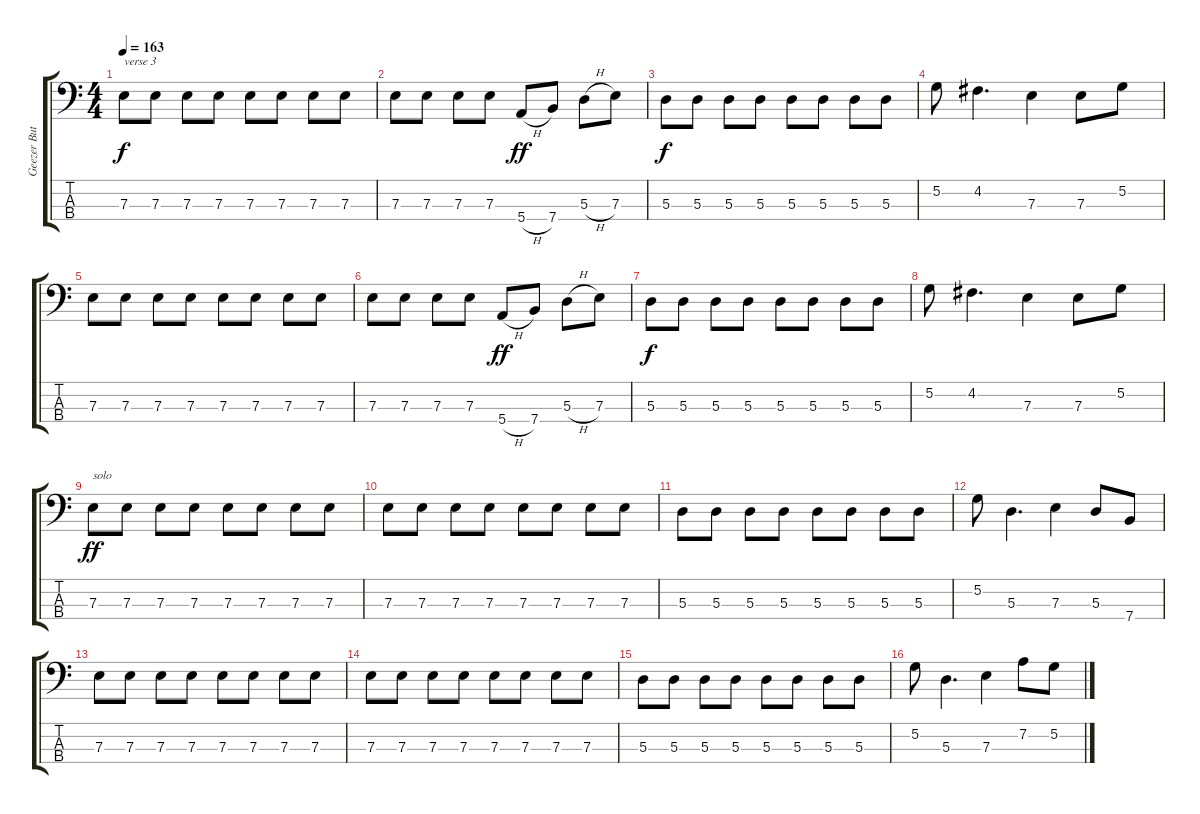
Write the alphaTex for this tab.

\track ("Geezer Butler" "Geezer But") {instrument electricbassfinger}
\staff {score tabs}
\tuning (G2 D2 A1 E1) {hide}
\ts (4 4)
\tempo 163
\clef f4
\ks c
7.3.8{txt "verse 3" dy f} 7.3.8 7.3.8 7.3.8 7.3.8 7.3.8 7.3.8 7.3.8 |
7.3.8 7.3.8 7.3.8 7.3.8 5.4{h}.8{dy ff} 7.4.8 5.3{h}.8 7.3.8 |
5.3.8{dy f} 5.3.8 5.3.8 5.3.8 5.3.8 5.3.8 5.3.8 5.3.8 |
5.2.8 4.2.4{d} 7.3.4 7.3.8 5.2.8 |
7.3.8 7.3.8 7.3.8 7.3.8 7.3.8 7.3.8 7.3.8 7.3.8 |
7.3.8 7.3.8 7.3.8 7.3.8 5.4{h}.8{dy ff} 7.4.8 5.3{h}.8 7.3.8 |
5.3.8{dy f} 5.3.8 5.3.8 5.3.8 5.3.8 5.3.8 5.3.8 5.3.8 |
5.2.8 4.2.4{d} 7.3.4 7.3.8 5.2.8 |
7.3.8{txt "solo" dy ff} 7.3.8 7.3.8 7.3.8 7.3.8 7.3.8 7.3.8 7.3.8 |
7.3.8 7.3.8 7.3.8 7.3.8 7.3.8 7.3.8 7.3.8 7.3.8 |
5.3.8 5.3.8 5.3.8 5.3.8 5.3.8 5.3.8 5.3.8 5.3.8 |
5.2.8 5.3.4{d} 7.3.4 5.3.8 7.4.8 |
7.3.8 7.3.8 7.3.8 7.3.8 7.3.8 7.3.8 7.3.8 7.3.8 |
7.3.8 7.3.8 7.3.8 7.3.8 7.3.8 7.3.8 7.3.8 7.3.8 |
5.3.8 5.3.8 5.3.8 5.3.8 5.3.8 5.3.8 5.3.8 5.3.8 |
5.2.8 5.3.4{d} 7.3.4 7.2.8 5.2.8
